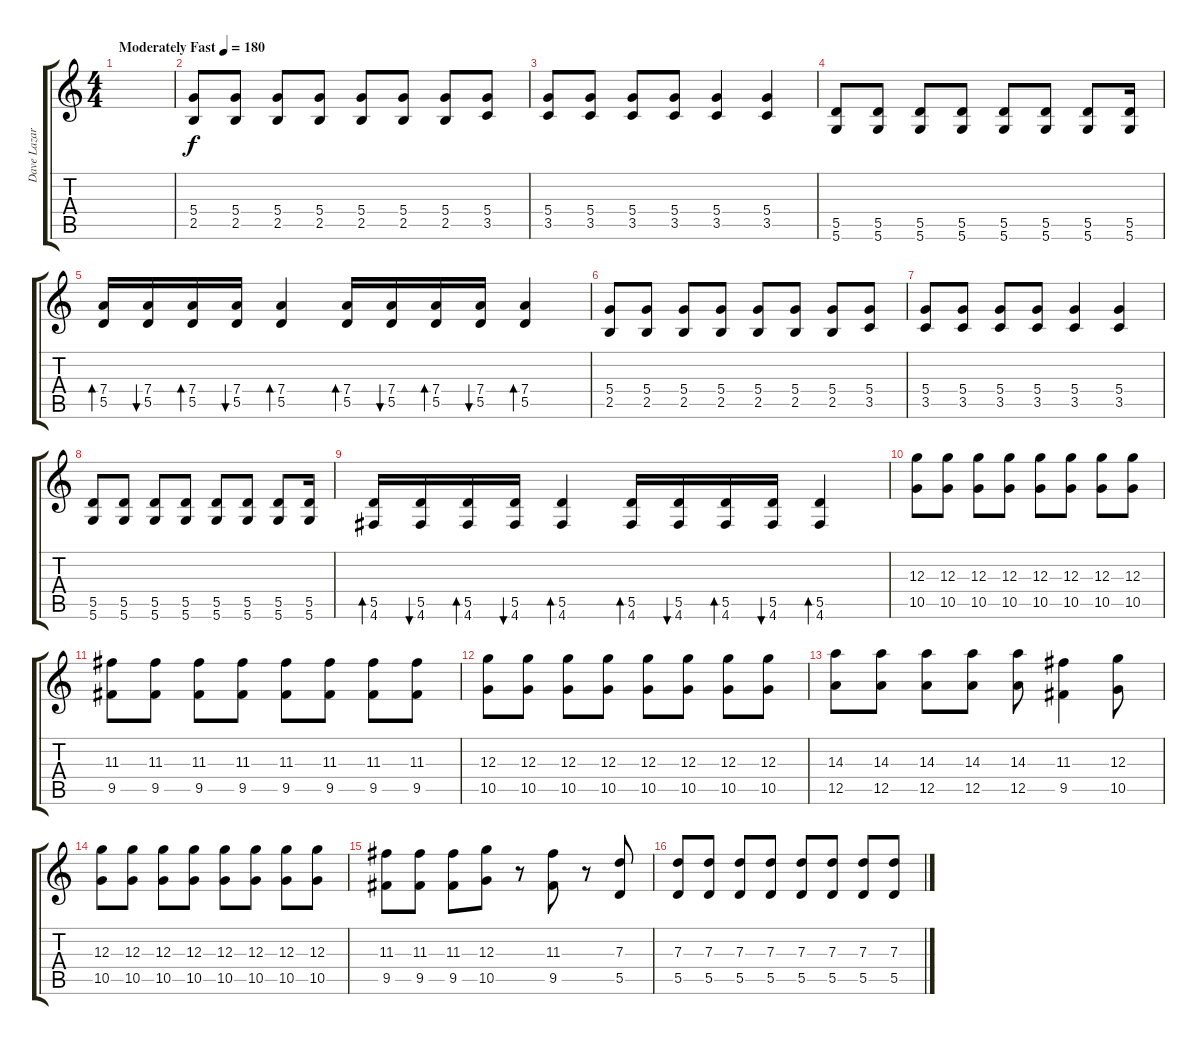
\track ("Dave Lazar (Guitar )" "Dave Lazar") {instrument distortionguitar}
\staff {score tabs}
\tuning (E4 B3 G3 D3 A2 D2) {hide}
\ts (4 4)
\tempo (180 "Moderately Fast")
\clef g2
\ks c
|
(5.4 2.5).8 (5.4 2.5).8 (5.4 2.5).8 (5.4 2.5).8 (5.4 2.5).8 (5.4 2.5).8 (5.4 2.5).8 (5.4 3.5).8 |
(5.4 3.5).8 (5.4 3.5).8 (5.4 3.5).8 (5.4 3.5).8 (5.4 3.5).4 (5.4 3.5).4 |
(5.5 5.6).8 (5.5 5.6).8 (5.5 5.6).8 (5.5 5.6).8 (5.5 5.6).8 (5.5 5.6).8 (5.5 5.6).8 (5.5 5.6).16 |
(7.4 5.5).16{bd 60} (7.4 5.5).16{bu 60} (7.4 5.5).16{bd 60} (7.4 5.5).16{bu 60} (7.4 5.5).4{bd 60} (7.4 5.5).16{bd 60} (7.4 5.5).16{bu 60} (7.4 5.5).16{bd 60} (7.4 5.5).16{bu 60} (7.4 5.5).4{bd 60} |
(5.4 2.5).8 (5.4 2.5).8 (5.4 2.5).8 (5.4 2.5).8 (5.4 2.5).8 (5.4 2.5).8 (5.4 2.5).8 (5.4 3.5).8 |
(5.4 3.5).8 (5.4 3.5).8 (5.4 3.5).8 (5.4 3.5).8 (5.4 3.5).4 (5.4 3.5).4 |
(5.5 5.6).8 (5.5 5.6).8 (5.5 5.6).8 (5.5 5.6).8 (5.5 5.6).8 (5.5 5.6).8 (5.5 5.6).8 (5.5 5.6).16 |
(5.5 4.6).16{bd 60} (5.5 4.6).16{bu 60} (5.5 4.6).16{bd 60} (5.5 4.6).16{bu 60} (5.5 4.6).4{bd 60} (5.5 4.6).16{bd 60} (5.5 4.6).16{bu 60} (5.5 4.6).16{bd 60} (5.5 4.6).16{bu 60} (5.5 4.6).4{bd 60} |
(12.3 10.5).8 (12.3 10.5).8 (12.3 10.5).8 (12.3 10.5).8 (12.3 10.5).8 (12.3 10.5).8 (12.3 10.5).8 (12.3 10.5).8 |
(11.3 9.5).8 (11.3 9.5).8 (11.3 9.5).8 (11.3 9.5).8 (11.3 9.5).8 (11.3 9.5).8 (11.3 9.5).8 (11.3 9.5).8 |
(12.3 10.5).8 (12.3 10.5).8 (12.3 10.5).8 (12.3 10.5).8 (12.3 10.5).8 (12.3 10.5).8 (12.3 10.5).8 (12.3 10.5).8 |
(14.3 12.5).8 (14.3 12.5).8 (14.3 12.5).8 (14.3 12.5).8 (14.3 12.5).8 (11.3 9.5).4 (12.3 10.5).8 |
(12.3 10.5).8 (12.3 10.5).8 (12.3 10.5).8 (12.3 10.5).8 (12.3 10.5).8 (12.3 10.5).8 (12.3 10.5).8 (12.3 10.5).8 |
(11.3 9.5).8 (11.3 9.5).8 (11.3 9.5).8 (12.3 10.5).8 r.8 (11.3 9.5).8 r.8 (7.3 5.5).8 |
(7.3 5.5).8 (7.3 5.5).8 (7.3 5.5).8 (7.3 5.5).8 (7.3 5.5).8 (7.3 5.5).8 (7.3 5.5).8 (7.3 5.5).8
